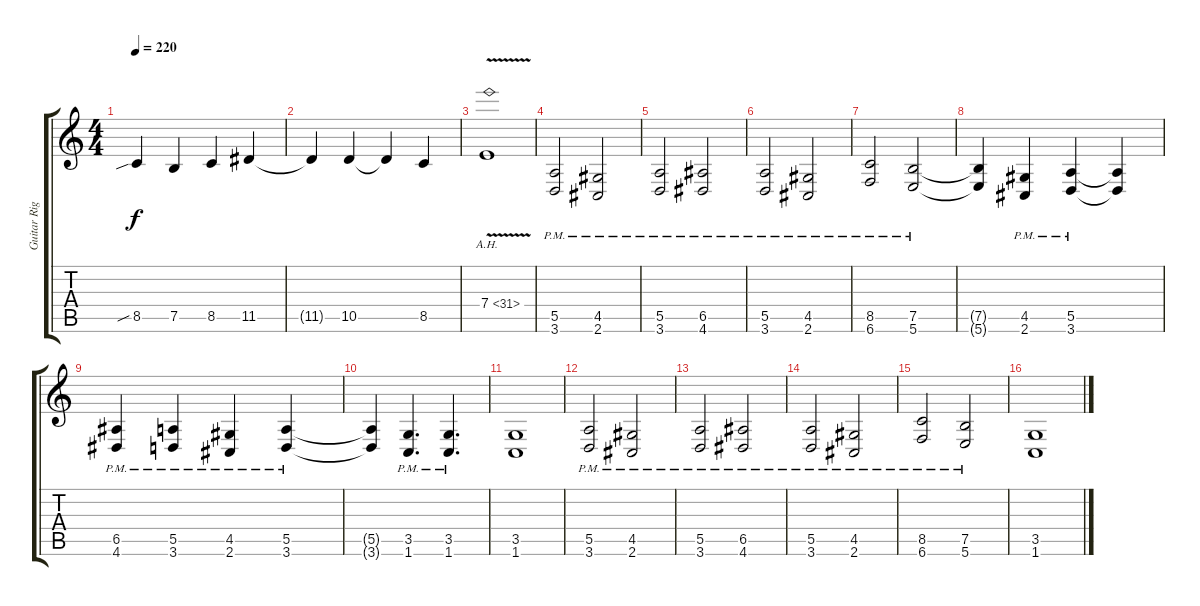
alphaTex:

\track ("Guitar Right" "Guitar Rig") {instrument distortionguitar}
\staff {score tabs}
\tuning (B3 Gb3 D3 A2 E2 B1) {hide}
\ts (4 4)
\tempo 220
\clef g2
\ks c
8.5{sib}.4{dy f} 7.5.4 8.5.4 11.5.4 |
11.5{t}.4 10.5.4 10.5{t}.4 8.5.4 |
7.4{ah 24 v}.1 |
(5.5{pm} 3.6{pm}).2 (4.5{pm} 2.6{pm}).2 |
(5.5{pm} 3.6{pm}).2 (6.5{pm} 4.6{pm}).2 |
(5.5{pm} 3.6{pm}).2 (4.5{pm} 2.6{pm}).2 |
(8.5{pm} 6.6{pm}).2 (7.5{pm} 5.6{pm}).2 |
(7.5{t} 5.6{t}).4 (4.5{pm} 2.6{pm}).4 (5.5{pm} 3.6{pm}).4 (5.5{t} 3.6{t}).4 |
(6.5{pm} 4.6{pm}).4 (5.5{pm} 3.6{pm}).4 (4.5{pm} 2.6{pm}).4 (5.5{pm} 3.6{pm}).4 |
(5.5{t} 3.6{t}).4 (3.5{pm} 1.6{pm}).4{d} (3.5{pm} 1.6{pm}).4{d} |
(3.5 1.6).1 |
(5.5{pm} 3.6{pm}).2 (4.5{pm} 2.6{pm}).2 |
(5.5{pm} 3.6{pm}).2 (6.5{pm} 4.6{pm}).2 |
(5.5{pm} 3.6{pm}).2 (4.5{pm} 2.6{pm}).2 |
(8.5{pm} 6.6{pm}).2 (7.5{pm} 5.6{pm}).2 |
(3.5 1.6).1
